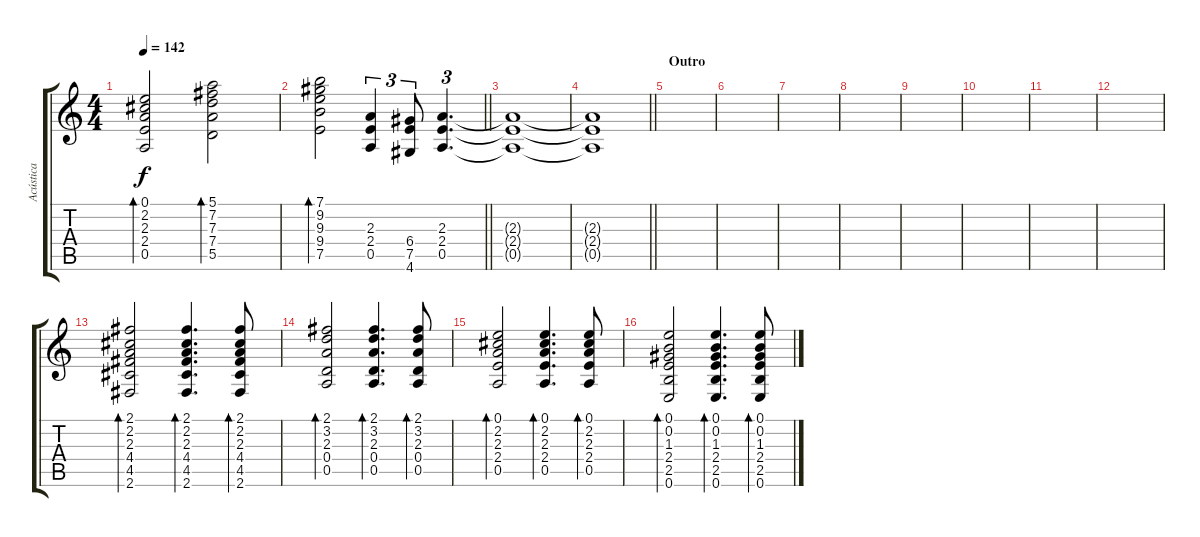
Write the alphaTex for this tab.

\track ("Acústica" "Acústica") {instrument electricguitarclean}
\staff {score tabs}
\tuning (E4 B3 G3 D3 A2 E2) {hide}
\ts (4 4)
\tempo 142
\clef g2
\ks c
(0.1 2.2 2.3 2.4 0.5).2{bd 120 dy f} (5.1 7.2 7.3 7.4 5.5).2{bd 120} |
\barLineRight lightlight
(7.1 9.2 9.3 9.4 7.5).2{bd 120} (2.3 2.4 0.5).4{tu (3 2)} (6.4 7.5 4.6).8{tu (3 2)} (2.3 2.4 0.5).4{d tu (3 2)} |
(2.3{t} 2.4{t} 0.5{t}).1 |
\barLineRight lightlight
(2.3{t} 2.4{t} 0.5{t}).1 |
\section ("" "Outro")
|
|
|
|
|
|
|
|
(2.1 2.2 2.3 4.4 4.5 2.6).2{bd 60} (2.1 2.2 2.3 4.4 4.5 2.6).4{d bd 60} (2.1 2.2 2.3 4.4 4.5 2.6).8{bd 60} |
(2.1 3.2 2.3 0.4 0.5).2{bd 60} (2.1 3.2 2.3 0.4 0.5).4{d bd 60} (2.1 3.2 2.3 0.4 0.5).8{bd 60} |
(0.1 2.2 2.3 2.4 0.5).2{bd 60} (0.1 2.2 2.3 2.4 0.5).4{d bd 60} (0.1 2.2 2.3 2.4 0.5).8{bd 60} |
(0.1 0.2 1.3 2.4 2.5 0.6).2{bd 60} (0.1 0.2 1.3 2.4 2.5 0.6).4{d bd 60} (0.1 0.2 1.3 2.4 2.5 0.6).8{bd 60}
